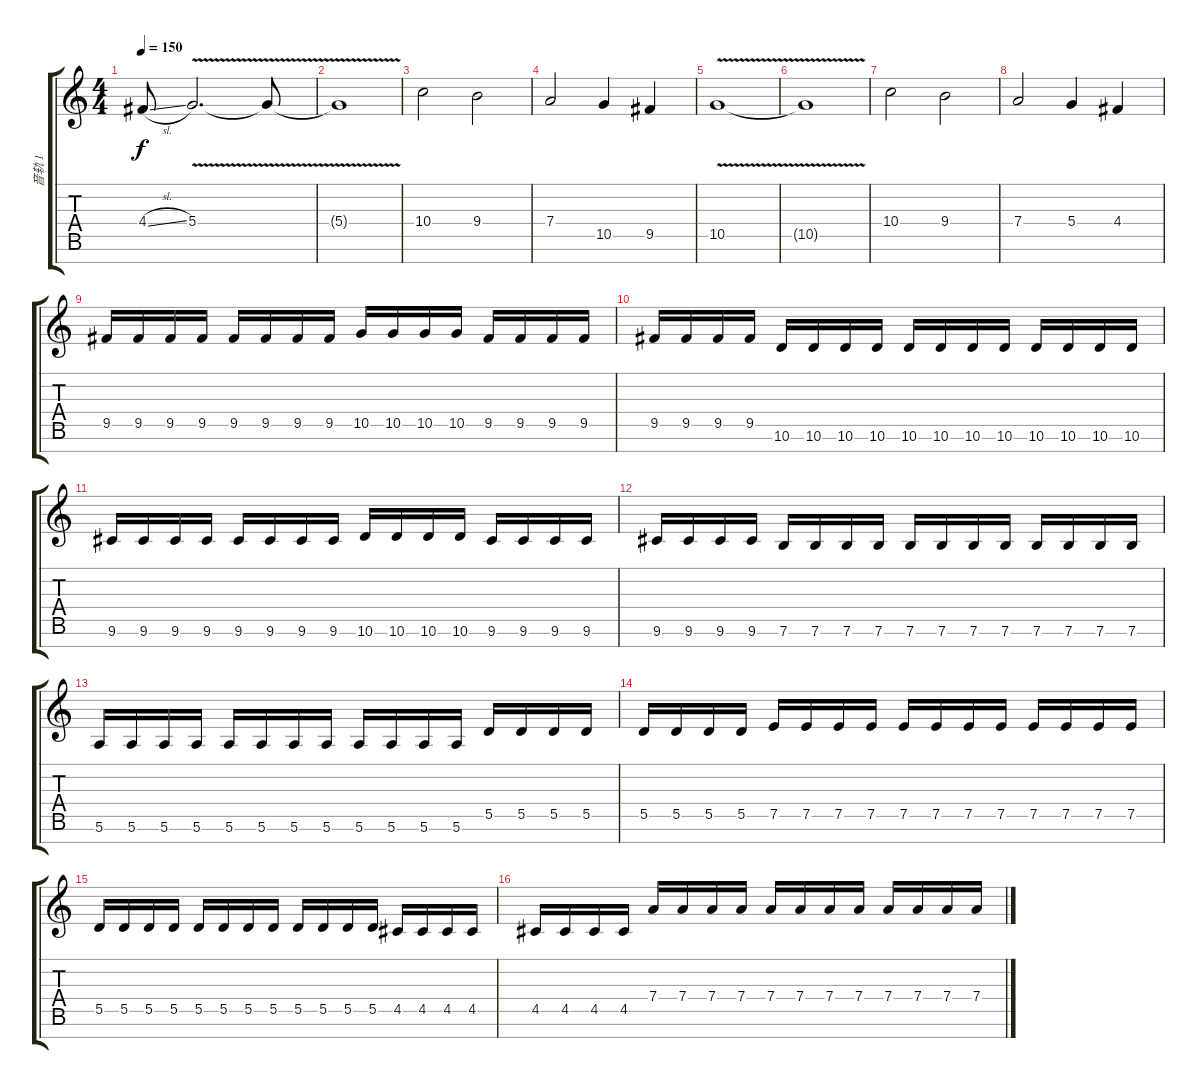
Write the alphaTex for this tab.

\track ("音轨 1" "音轨 1") {instrument distortionguitar}
\staff {score tabs}
\tuning (E4 B3 G3 D3 A2 E2 B1) {hide}
\ts (4 4)
\tempo 150
\clef g2
\ks c
4.4{sl}.8{dy f} 5.4{v}.2{d} 5.4{t}.8 |
5.4{v t}.1 |
10.4.2 9.4.2 |
7.4.2 10.5.4 9.5.4 |
10.5{v}.1 |
10.5{t}.1 |
10.4.2 9.4.2 |
7.4.2 5.4.4 4.4.4 |
9.5.16 9.5.16 9.5.16 9.5.16 9.5.16 9.5.16 9.5.16 9.5.16 10.5.16 10.5.16 10.5.16 10.5.16 9.5.16 9.5.16 9.5.16 9.5.16 |
9.5.16 9.5.16 9.5.16 9.5.16 10.6.16 10.6.16 10.6.16 10.6.16 10.6.16 10.6.16 10.6.16 10.6.16 10.6.16 10.6.16 10.6.16 10.6.16 |
9.6.16 9.6.16 9.6.16 9.6.16 9.6.16 9.6.16 9.6.16 9.6.16 10.6.16 10.6.16 10.6.16 10.6.16 9.6.16 9.6.16 9.6.16 9.6.16 |
9.6.16 9.6.16 9.6.16 9.6.16 7.6.16 7.6.16 7.6.16 7.6.16 7.6.16 7.6.16 7.6.16 7.6.16 7.6.16 7.6.16 7.6.16 7.6.16 |
5.6.16 5.6.16 5.6.16 5.6.16 5.6.16 5.6.16 5.6.16 5.6.16 5.6.16 5.6.16 5.6.16 5.6.16 5.5.16 5.5.16 5.5.16 5.5.16 |
5.5.16 5.5.16 5.5.16 5.5.16 7.5.16 7.5.16 7.5.16 7.5.16 7.5.16 7.5.16 7.5.16 7.5.16 7.5.16 7.5.16 7.5.16 7.5.16 |
5.5.16 5.5.16 5.5.16 5.5.16 5.5.16 5.5.16 5.5.16 5.5.16 5.5.16 5.5.16 5.5.16 5.5.16 4.5.16 4.5.16 4.5.16 4.5.16 |
4.5.16 4.5.16 4.5.16 4.5.16 7.4.16 7.4.16 7.4.16 7.4.16 7.4.16 7.4.16 7.4.16 7.4.16 7.4.16 7.4.16 7.4.16 7.4.16
